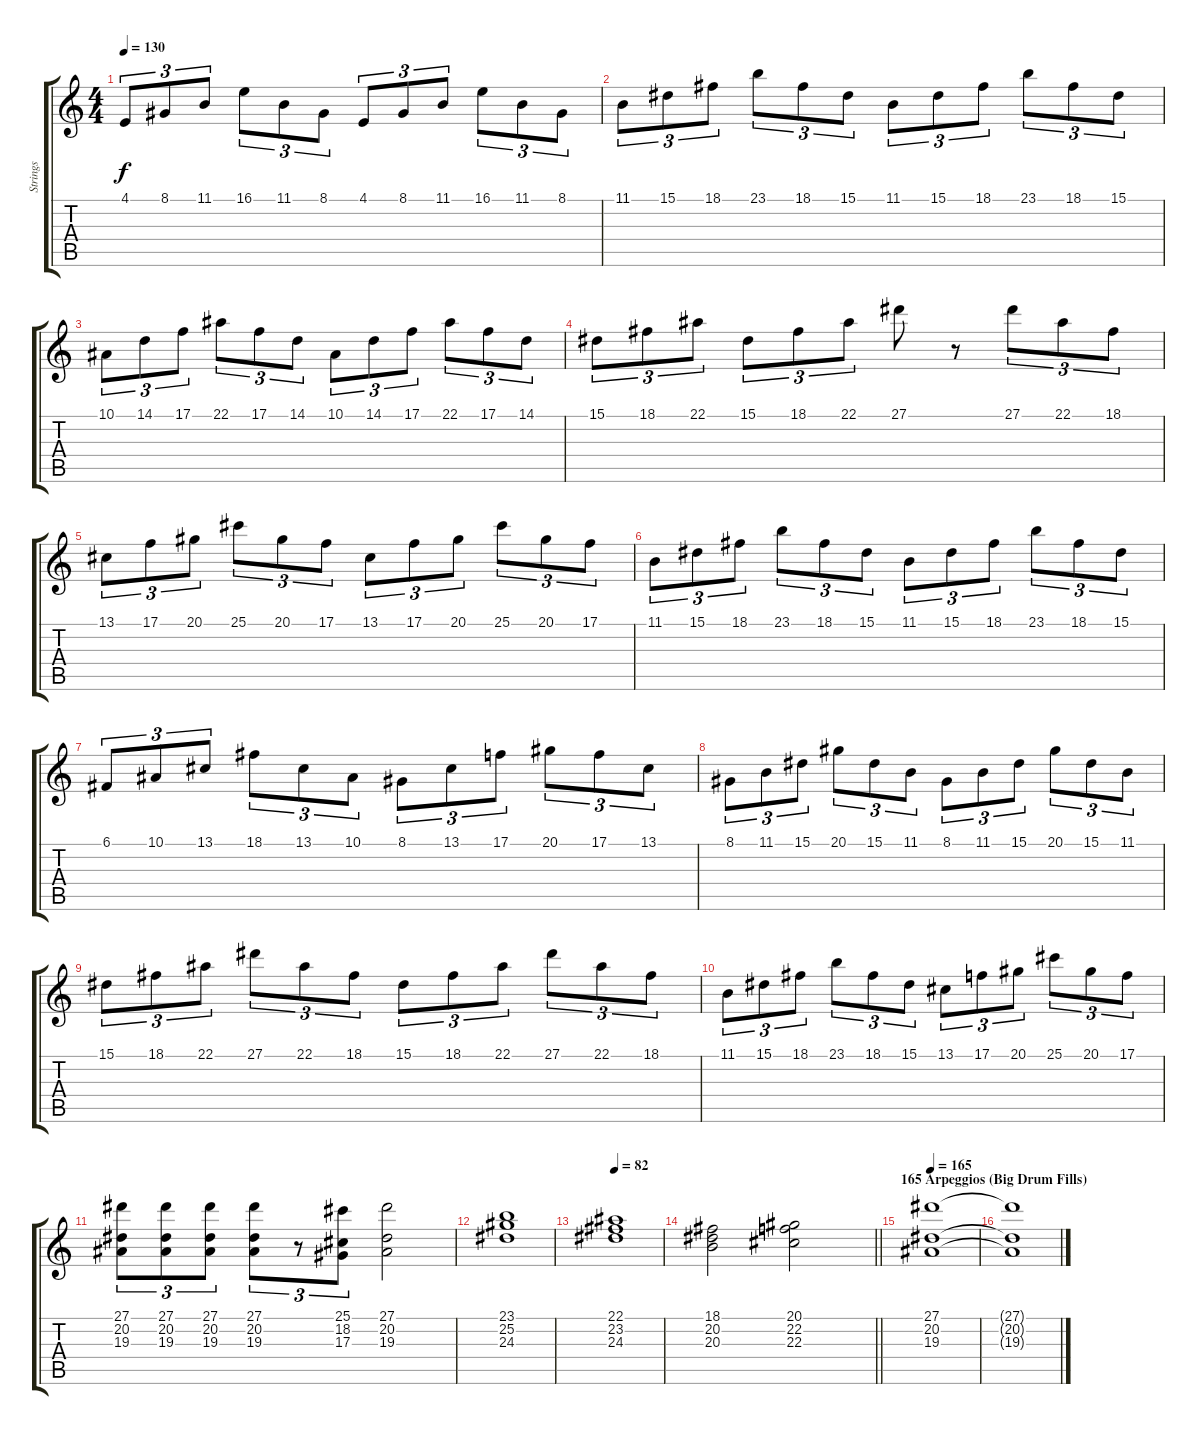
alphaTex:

\track ("Strings" "Strings") {instrument stringensemble1}
\staff {score tabs}
\tuning (C4 G3 Eb3 Bb2 F2 C2) {hide}
\ts (4 4)
\tempo 130
\clef g2
\ks c
4.1.8{tu (3 2) dy f} 8.1.8{tu (3 2)} 11.1.8{tu (3 2)} 16.1.8{tu (3 2)} 11.1.8{tu (3 2)} 8.1.8{tu (3 2)} 4.1.8{tu (3 2)} 8.1.8{tu (3 2)} 11.1.8{tu (3 2)} 16.1.8{tu (3 2)} 11.1.8{tu (3 2)} 8.1.8{tu (3 2)} |
11.1.8{tu (3 2)} 15.1.8{tu (3 2)} 18.1.8{tu (3 2)} 23.1.8{tu (3 2)} 18.1.8{tu (3 2)} 15.1.8{tu (3 2)} 11.1.8{tu (3 2)} 15.1.8{tu (3 2)} 18.1.8{tu (3 2)} 23.1.8{tu (3 2)} 18.1.8{tu (3 2)} 15.1.8{tu (3 2)} |
10.1.8{tu (3 2)} 14.1.8{tu (3 2)} 17.1.8{tu (3 2)} 22.1.8{tu (3 2)} 17.1.8{tu (3 2)} 14.1.8{tu (3 2)} 10.1.8{tu (3 2)} 14.1.8{tu (3 2)} 17.1.8{tu (3 2)} 22.1.8{tu (3 2)} 17.1.8{tu (3 2)} 14.1.8{tu (3 2)} |
15.1.8{tu (3 2)} 18.1.8{tu (3 2)} 22.1.8{tu (3 2)} 15.1.8{tu (3 2)} 18.1.8{tu (3 2)} 22.1.8{tu (3 2)} 27.1.8 r.8 27.1.8{tu (3 2)} 22.1.8{tu (3 2)} 18.1.8{tu (3 2)} |
13.1.8{tu (3 2)} 17.1.8{tu (3 2)} 20.1.8{tu (3 2)} 25.1.8{tu (3 2)} 20.1.8{tu (3 2)} 17.1.8{tu (3 2)} 13.1.8{tu (3 2)} 17.1.8{tu (3 2)} 20.1.8{tu (3 2)} 25.1.8{tu (3 2)} 20.1.8{tu (3 2)} 17.1.8{tu (3 2)} |
11.1.8{tu (3 2)} 15.1.8{tu (3 2)} 18.1.8{tu (3 2)} 23.1.8{tu (3 2)} 18.1.8{tu (3 2)} 15.1.8{tu (3 2)} 11.1.8{tu (3 2)} 15.1.8{tu (3 2)} 18.1.8{tu (3 2)} 23.1.8{tu (3 2)} 18.1.8{tu (3 2)} 15.1.8{tu (3 2)} |
6.1.8{tu (3 2)} 10.1.8{tu (3 2)} 13.1.8{tu (3 2)} 18.1.8{tu (3 2)} 13.1.8{tu (3 2)} 10.1.8{tu (3 2)} 8.1.8{tu (3 2)} 13.1.8{tu (3 2)} 17.1.8{tu (3 2)} 20.1.8{tu (3 2)} 17.1.8{tu (3 2)} 13.1.8{tu (3 2)} |
8.1.8{tu (3 2)} 11.1.8{tu (3 2)} 15.1.8{tu (3 2)} 20.1.8{tu (3 2)} 15.1.8{tu (3 2)} 11.1.8{tu (3 2)} 8.1.8{tu (3 2)} 11.1.8{tu (3 2)} 15.1.8{tu (3 2)} 20.1.8{tu (3 2)} 15.1.8{tu (3 2)} 11.1.8{tu (3 2)} |
15.1.8{tu (3 2)} 18.1.8{tu (3 2)} 22.1.8{tu (3 2)} 27.1.8{tu (3 2)} 22.1.8{tu (3 2)} 18.1.8{tu (3 2)} 15.1.8{tu (3 2)} 18.1.8{tu (3 2)} 22.1.8{tu (3 2)} 27.1.8{tu (3 2)} 22.1.8{tu (3 2)} 18.1.8{tu (3 2)} |
11.1.8{tu (3 2)} 15.1.8{tu (3 2)} 18.1.8{tu (3 2)} 23.1.8{tu (3 2)} 18.1.8{tu (3 2)} 15.1.8{tu (3 2)} 13.1.8{tu (3 2)} 17.1.8{tu (3 2)} 20.1.8{tu (3 2)} 25.1.8{tu (3 2)} 20.1.8{tu (3 2)} 17.1.8{tu (3 2)} |
(27.1 20.2 19.3).8{tu (3 2)} (27.1 20.2 19.3).8{tu (3 2)} (27.1 20.2 19.3).8{tu (3 2)} (27.1 20.2 19.3).8{tu (3 2)} r.8{tu (3 2)} (25.1 18.2 17.3).8{tu (3 2)} (27.1 20.2 19.3).2 |
(23.1 25.2 24.3).1 |
\tempo 82
(22.1 23.2 24.3).1 |
\barLineRight lightlight
(18.1 20.2 20.3).2 (20.1 22.2 22.3).2 |
\section ("" "165 Arpeggios (Big Drum Fills)")
\tempo 165
(27.1 20.2 19.3).1 |
(27.1{t} 20.2{t} 19.3{t}).1
